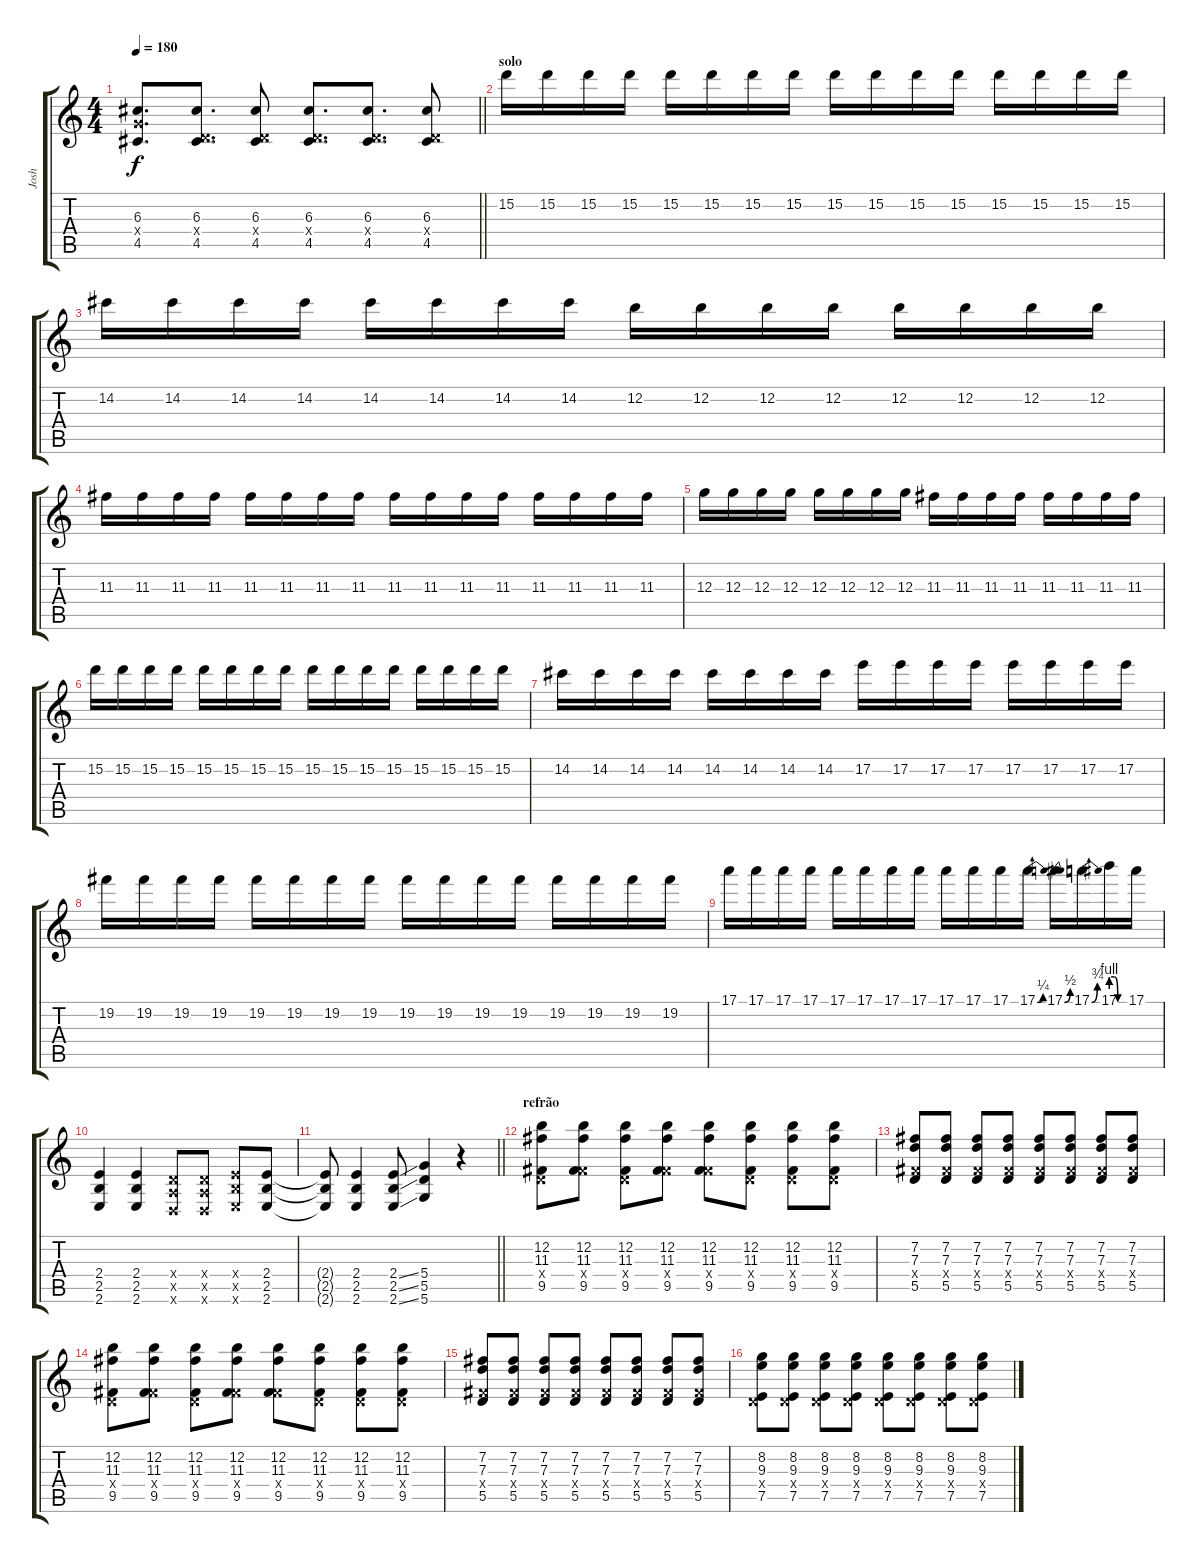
\track ("Josh" "Josh") {instrument distortionguitar}
\staff {score tabs}
\tuning (E4 B3 G3 D3 A2 D2) {hide}
\ts (4 4)
\tempo 180
\clef g2
\barLineRight lightlight
\ks c
(6.3 5.4{x} 4.5).8{d dy f} (6.3 0.4{x} 4.5).8{d} (6.3 0.4{x} 4.5).8 (6.3 0.4{x} 4.5).8{d} (6.3 0.4{x} 4.5).8{d} (6.3 0.4{x} 4.5).8 |
\section ("" "solo")
15.2.16{volume 16 balance 8 instrument distortionguitar} 15.2.16 15.2.16 15.2.16 15.2.16 15.2.16 15.2.16 15.2.16 15.2.16 15.2.16 15.2.16 15.2.16 15.2.16 15.2.16 15.2.16 15.2.16 |
14.2.16 14.2.16 14.2.16 14.2.16 14.2.16 14.2.16 14.2.16 14.2.16 12.2.16 12.2.16 12.2.16 12.2.16 12.2.16 12.2.16 12.2.16 12.2.16 |
11.3.16 11.3.16 11.3.16 11.3.16 11.3.16 11.3.16 11.3.16 11.3.16 11.3.16 11.3.16 11.3.16 11.3.16 11.3.16 11.3.16 11.3.16 11.3.16 |
12.3.16 12.3.16 12.3.16 12.3.16 12.3.16 12.3.16 12.3.16 12.3.16 11.3.16 11.3.16 11.3.16 11.3.16 11.3.16 11.3.16 11.3.16 11.3.16 |
15.2.16 15.2.16 15.2.16 15.2.16 15.2.16 15.2.16 15.2.16 15.2.16 15.2.16 15.2.16 15.2.16 15.2.16 15.2.16 15.2.16 15.2.16 15.2.16 |
14.2.16 14.2.16 14.2.16 14.2.16 14.2.16 14.2.16 14.2.16 14.2.16 17.2.16 17.2.16 17.2.16 17.2.16 17.2.16 17.2.16 17.2.16 17.2.16 |
19.2.16 19.2.16 19.2.16 19.2.16 19.2.16 19.2.16 19.2.16 19.2.16 19.2.16 19.2.16 19.2.16 19.2.16 19.2.16 19.2.16 19.2.16 19.2.16 |
17.1.16 17.1.16 17.1.16 17.1.16 17.1.16 17.1.16 17.1.16 17.1.16 17.1.16 17.1.16 17.1.16 17.1{be (bend 0 0 60 1)}.16 17.1{be (bend 0 0 60 2)}.16 17.1{be (bend 0 0 60 3)}.16 17.1{be (custom 0 4 15 4 30 0 60 0)}.16 17.1.16 |
(2.4 2.5 2.6).4{volume 13 balance 0 instrument distortionguitar} (2.4 2.5 2.6).4 (0.4{x} 0.5{x} 0.6{x}).8 (0.4{x} 0.5{x} 0.6{x}).8 (2.4{x} 2.5{x} 2.6{x}).8 (2.4 2.5 2.6).8 |
\barLineRight lightlight
(2.4{t} 2.5{t} 2.6{t}).8 (2.4 2.5 2.6).4 (2.4{ss} 2.5{ss} 2.6{ss}).8 (5.4 5.5 5.6).4 r.4 |
\section ("" "refrão")
(12.2 11.3 0.4{x} 9.5).8 (12.2 11.3 4.4{x} 9.5).8 (12.2 11.3 0.4{x} 9.5).8 (12.2 11.3 4.4{x} 9.5).8 (12.2 11.3 4.4{x} 9.5).8 (12.2 11.3 0.4{x} 9.5).8 (12.2 11.3 0.4{x} 9.5).8 (12.2 11.3 0.4{x} 9.5).8 |
(7.2 7.3 4.4{x} 5.5).8 (7.2 7.3 4.4{x} 5.5).8 (7.2 7.3 4.4{x} 5.5).8 (7.2 7.3 4.4{x} 5.5).8 (7.2 7.3 4.4{x} 5.5).8 (7.2 7.3 4.4{x} 5.5).8 (7.2 7.3 4.4{x} 5.5).8 (7.2 7.3 4.4{x} 5.5).8 |
(12.2 11.3 0.4{x} 9.5).8 (12.2 11.3 4.4{x} 9.5).8 (12.2 11.3 0.4{x} 9.5).8 (12.2 11.3 4.4{x} 9.5).8 (12.2 11.3 4.4{x} 9.5).8 (12.2 11.3 0.4{x} 9.5).8 (12.2 11.3 0.4{x} 9.5).8 (12.2 11.3 0.4{x} 9.5).8 |
(7.2 7.3 4.4{x} 5.5).8 (7.2 7.3 4.4{x} 5.5).8 (7.2 7.3 4.4{x} 5.5).8 (7.2 7.3 4.4{x} 5.5).8 (7.2 7.3 4.4{x} 5.5).8 (7.2 7.3 4.4{x} 5.5).8 (7.2 7.3 4.4{x} 5.5).8 (7.2 7.3 4.4{x} 5.5).8 |
(8.2 9.3 0.4{x} 7.5).8 (8.2 9.3 0.4{x} 7.5).8 (8.2 9.3 0.4{x} 7.5).8 (8.2 9.3 0.4{x} 7.5).8 (8.2 9.3 0.4{x} 7.5).8 (8.2 9.3 0.4{x} 7.5).8 (8.2 9.3 0.4{x} 7.5).8 (8.2 9.3 0.4{x} 7.5).8
